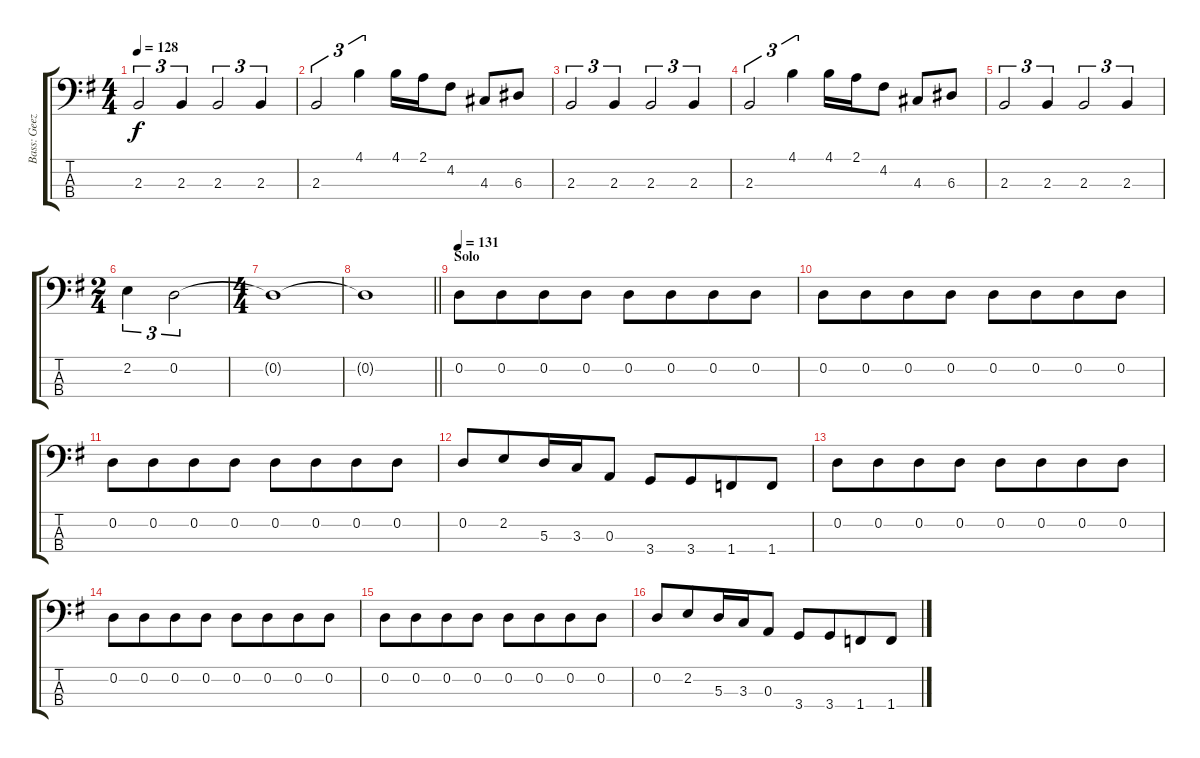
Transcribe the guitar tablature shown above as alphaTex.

\track ("Bass: Geezer" "Bass: Geez") {instrument electricbassfinger}
\staff {score tabs}
\tuning (G2 D2 A1 E1) {hide}
\ts (4 4)
\tempo 128
\clef f4
\ks g
2.3.2{tu (3 2) dy f} 2.3.4{tu (3 2)} 2.3.2{tu (3 2)} 2.3.4{tu (3 2)} |
2.3.2{tu (3 2)} 4.1.4{tu (3 2)} 4.1.16 2.1.16 4.2.8 4.3.8 6.3.8 |
2.3.2{tu (3 2)} 2.3.4{tu (3 2)} 2.3.2{tu (3 2)} 2.3.4{tu (3 2)} |
2.3.2{tu (3 2)} 4.1.4{tu (3 2)} 4.1.16 2.1.16 4.2.8 4.3.8 6.3.8 |
2.3.2{tu (3 2)} 2.3.4{tu (3 2)} 2.3.2{tu (3 2)} 2.3.4{tu (3 2)} |
\ts (2 4)
2.2.4{tu (3 2)} 0.2.2{tu (3 2)} |
\ts (4 4)
0.2{t}.1 |
\barLineRight lightlight
0.2{t}.1 |
\section ("" "Solo")
\tempo 131
0.2.8 0.2.8{beam merge} 0.2.8 0.2.8 0.2.8 0.2.8{beam merge} 0.2.8 0.2.8 |
0.2.8 0.2.8{beam merge} 0.2.8 0.2.8 0.2.8 0.2.8{beam merge} 0.2.8 0.2.8 |
0.2.8 0.2.8{beam merge} 0.2.8 0.2.8 0.2.8 0.2.8{beam merge} 0.2.8 0.2.8 |
0.2.8 2.2.8{beam merge} 5.3.16 3.3.16 0.3.8 3.4.8{beam merge} 3.4.8{beam merge} 1.4.8 1.4.8 |
0.2.8 0.2.8{beam merge} 0.2.8 0.2.8 0.2.8 0.2.8{beam merge} 0.2.8 0.2.8 |
0.2.8 0.2.8{beam merge} 0.2.8 0.2.8 0.2.8 0.2.8{beam merge} 0.2.8 0.2.8 |
0.2.8 0.2.8{beam merge} 0.2.8 0.2.8 0.2.8 0.2.8{beam merge} 0.2.8 0.2.8 |
0.2.8 2.2.8{beam merge} 5.3.16 3.3.16 0.3.8 3.4.8{beam merge} 3.4.8{beam merge} 1.4.8 1.4.8
